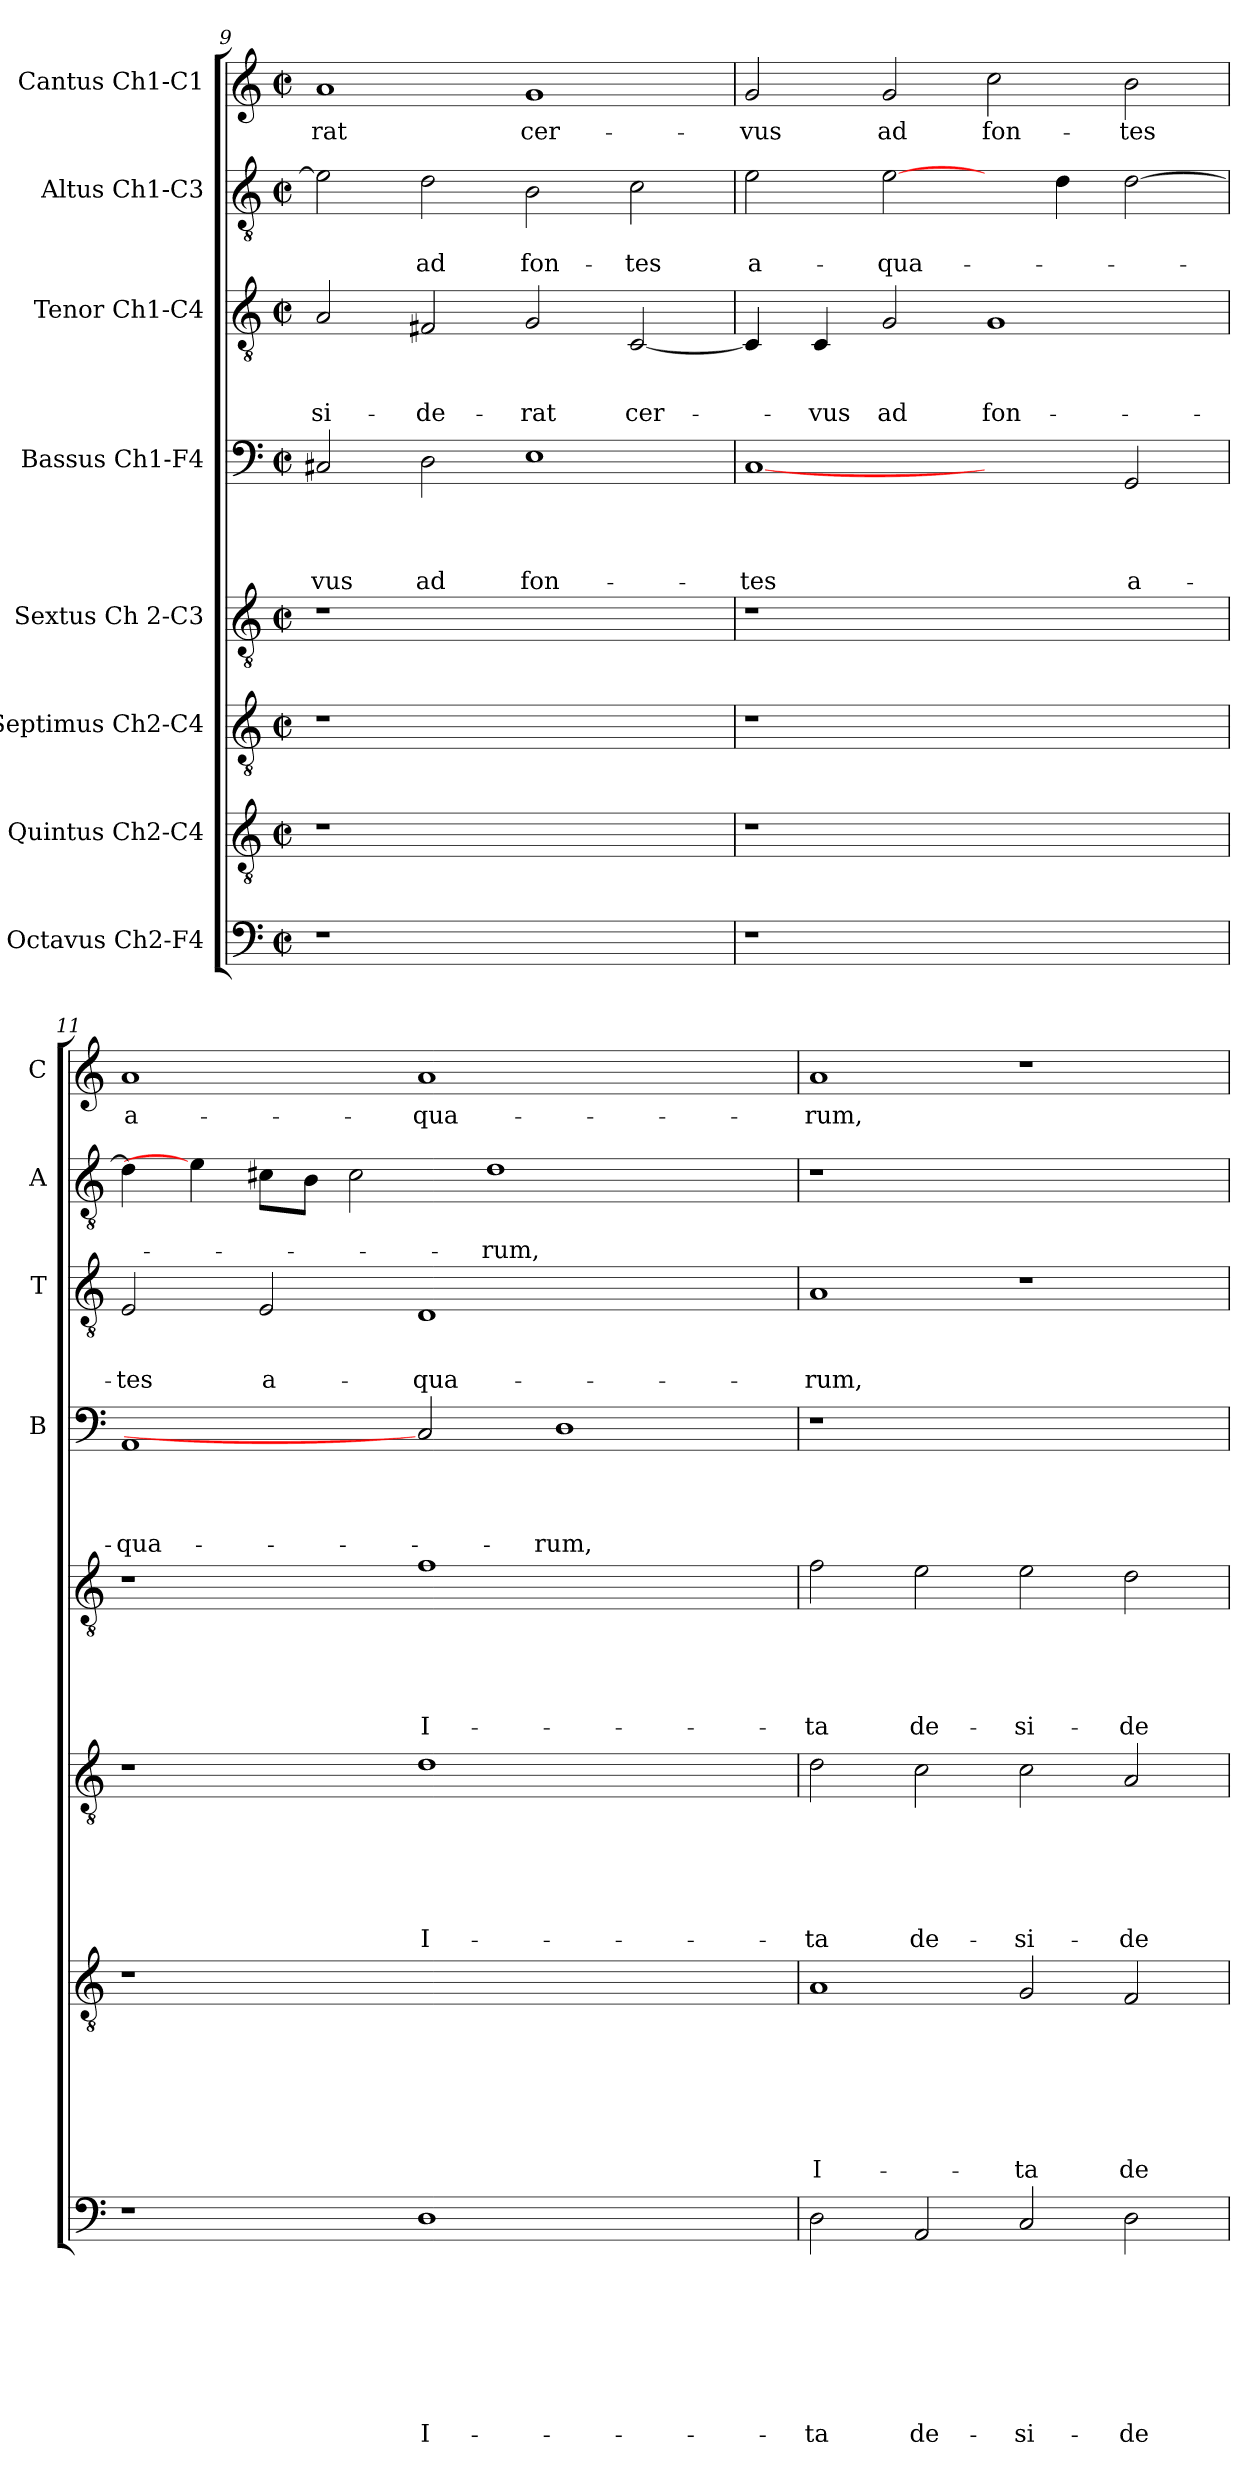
**kern	**text	**text	**text	**text	**text	**text	**text	**text	**kern	**text	**text	**text	**text	**text	**text	**text	**kern	**text	**text	**text	**text	**text	**text	**kern	**text	**text	**text	**text	**text	**kern	**text	**text	**text	**text	**kern	**text	**text	**text	**kern	**text	**text	**kern	**text
*part8	*part8	*part8	*part8	*part8	*part8	*part8	*part8	*part8	*part7	*part7	*part7	*part7	*part7	*part7	*part7	*part7	*part6	*part6	*part6	*part6	*part6	*part6	*part6	*part5	*part5	*part5	*part5	*part5	*part5	*part4	*part4	*part4	*part4	*part4	*part3	*part3	*part3	*part3	*part2	*part2	*part2	*part1	*part1
*staff8	*staff8	*staff8	*staff8	*staff8	*staff8	*staff8	*staff8	*staff8	*staff7	*staff7	*staff7	*staff7	*staff7	*staff7	*staff7	*staff7	*staff6	*staff6	*staff6	*staff6	*staff6	*staff6	*staff6	*staff5	*staff5	*staff5	*staff5	*staff5	*staff5	*staff4	*staff4	*staff4	*staff4	*staff4	*staff3	*staff3	*staff3	*staff3	*staff2	*staff2	*staff2	*staff1	*staff1
*I"Octavus Ch2-F4	*	*	*	*	*	*	*	*	*I"Quintus Ch2-C4	*	*	*	*	*	*	*	*I"Septimus Ch2-C4	*	*	*	*	*	*	*I"Sextus Ch 2-C3	*	*	*	*	*	*I"Bassus Ch1-F4	*	*	*	*	*I"Tenor Ch1-C4	*	*	*	*I"Altus Ch1-C3	*	*	*I"Cantus Ch1-C1	*
*	*	*	*	*	*	*	*	*	*	*	*	*	*	*	*	*	*	*	*	*	*	*	*	*	*	*	*	*	*	*I'B	*	*	*	*	*I'T	*	*	*	*I'A	*	*	*I'C	*
*clefF4	*	*	*	*	*	*	*	*	*clefGv2	*	*	*	*	*	*	*	*clefGv2	*	*	*	*	*	*	*clefGv2	*	*	*	*	*	*clefF4	*	*	*	*	*clefGv2	*	*	*	*clefGv2	*	*	*clefG2	*
*k[]	*	*	*	*	*	*	*	*	*k[]	*	*	*	*	*	*	*	*k[]	*	*	*	*	*	*	*k[]	*	*	*	*	*	*k[]	*	*	*	*	*k[]	*	*	*	*k[]	*	*	*k[]	*
*C:	*	*	*	*	*	*	*	*	*C:	*	*	*	*	*	*	*	*C:	*	*	*	*	*	*	*C:	*	*	*	*	*	*C:	*	*	*	*	*C:	*	*	*	*C:	*	*	*C:	*
*M2/2	*	*	*	*	*	*	*	*	*M2/2	*	*	*	*	*	*	*	*M2/2	*	*	*	*	*	*	*M2/2	*	*	*	*	*	*M2/2	*	*	*	*	*M2/2	*	*	*	*M2/2	*	*	*M2/2	*
*met(c|)	*	*	*	*	*	*	*	*	*met(c|)	*	*	*	*	*	*	*	*met(c|)	*	*	*	*	*	*	*met(c|)	*	*	*	*	*	*met(c|)	*	*	*	*	*met(c|)	*	*	*	*met(c|)	*	*	*met(c|)	*
=9	=9	=9	=9	=9	=9	=9	=9	=9	=9	=9	=9	=9	=9	=9	=9	=9	=9	=9	=9	=9	=9	=9	=9	=9	=9	=9	=9	=9	=9	=9	=9	=9	=9	=9	=9	=9	=9	=9	=9	=9	=9	=9	=9
!	!	!	!	!	!	!	!	!	!	!	!	!	!	!	!	!	!	!	!	!	!	!	!	!	!	!	!	!	!	!	!	!	!	!LO:LY:b	!	!	!	!LO:LY:b	!	!	!	!	!LO:LY:b
1r	.	.	.	.	.	.	.	.	1r	.	.	.	.	.	.	.	1r	.	.	.	.	.	.	1r	.	.	.	.	.	2C#X/	.	.	.	-vus	2A/	.	.	-si-	2e\]	.	.	1a	-rat
!	!	!	!	!	!	!	!	!	!	!	!	!	!	!	!	!	!	!	!	!	!	!	!	!	!	!	!	!	!	!	!	!	!	!LO:LY:b	!	!	!	!LO:LY:b	!	!	!LO:LY:b	!	!
.	.	.	.	.	.	.	.	.	.	.	.	.	.	.	.	.	.	.	.	.	.	.	.	.	.	.	.	.	.	2D\	.	.	.	ad	2F#X/	.	.	-de-	2d\	.	ad	.	.
!	!	!	!	!	!	!	!	!	!	!	!	!	!	!	!	!	!	!	!	!	!	!	!	!	!	!	!	!	!	!	!	!	!	!LO:LY:b	!	!	!	!LO:LY:b	!	!	!LO:LY:b	!	!LO:LY:b
1ryy	.	.	.	.	.	.	.	.	1ryy	.	.	.	.	.	.	.	1ryy	.	.	.	.	.	.	1ryy	.	.	.	.	.	1E	.	.	.	fon-	2G/	.	.	-rat	2B\	.	fon-	1g	cer-
!	!	!	!	!	!	!	!	!	!	!	!	!	!	!	!	!	!	!	!	!	!	!	!	!	!	!	!	!	!	!	!	!	!	!	!	!	!	!LO:LY:b	!	!	!LO:LY:b	!	!
.	.	.	.	.	.	.	.	.	.	.	.	.	.	.	.	.	.	.	.	.	.	.	.	.	.	.	.	.	.	.	.	.	.	.	[2C/	.	.	cer-	2c\	.	-tes	.	.
=10	=10	=10	=10	=10	=10	=10	=10	=10	=10	=10	=10	=10	=10	=10	=10	=10	=10	=10	=10	=10	=10	=10	=10	=10	=10	=10	=10	=10	=10	=10	=10	=10	=10	=10	=10	=10	=10	=10	=10	=10	=10	=10	=10
!	!	!	!	!	!	!	!	!	!	!	!	!	!	!	!	!	!	!	!	!	!	!	!	!	!	!	!	!	!	!	!	!	!	!LO:LY:b	!	!	!	!	!	!	!LO:LY:b	!	!LO:LY:b
1r	.	.	.	.	.	.	.	.	1r	.	.	.	.	.	.	.	1r	.	.	.	.	.	.	1r	.	.	.	.	.	[1C	.	.	.	-tes	4C/]	.	.	.	2e\	.	a-	2g/	-vus
!	!	!	!	!	!	!	!	!	!	!	!	!	!	!	!	!	!	!	!	!	!	!	!	!	!	!	!	!	!	!	!	!	!	!	!	!	!	!LO:LY:b	!	!	!	!	!
.	.	.	.	.	.	.	.	.	.	.	.	.	.	.	.	.	.	.	.	.	.	.	.	.	.	.	.	.	.	.	.	.	.	.	4C/	.	.	-vus	.	.	.	.	.
!	!	!	!	!	!	!	!	!	!	!	!	!	!	!	!	!	!	!	!	!	!	!	!	!	!	!	!	!	!	!	!	!	!	!	!	!	!	!LO:LY:b	!	!	!LO:LY:b	!	!LO:LY:b
.	.	.	.	.	.	.	.	.	.	.	.	.	.	.	.	.	.	.	.	.	.	.	.	.	.	.	.	.	.	.	.	.	.	.	2G/	.	.	ad	[2e\	.	-qua-	2g/	ad
!	!	!	!	!	!	!	!	!	!	!	!	!	!	!	!	!	!	!	!	!	!	!	!	!	!	!	!	!	!	!	!	!	!	!	!	!	!	!LO:LY:b	!	!	!	!	!LO:LY:b
1ryy	.	.	.	.	.	.	.	.	1ryy	.	.	.	.	.	.	.	1ryy	.	.	.	.	.	.	1ryy	.	.	.	.	.	2ryy	.	.	.	.	1G	.	.	fon-	4ryy	.	.	2cc\	fon-
.	.	.	.	.	.	.	.	.	.	.	.	.	.	.	.	.	.	.	.	.	.	.	.	.	.	.	.	.	.	.	.	.	.	.	.	.	.	.	4d\	.	.	.	.
!	!	!	!	!	!	!	!	!	!	!	!	!	!	!	!	!	!	!	!	!	!	!	!	!	!	!	!	!	!	!	!	!	!	!LO:LY:b	!	!	!	!	!	!	!	!	!LO:LY:b
.	.	.	.	.	.	.	.	.	.	.	.	.	.	.	.	.	.	.	.	.	.	.	.	.	.	.	.	.	.	2GG/	.	.	.	a-	.	.	.	.	[2d\	.	.	2b\	-tes
!!LO:PB:g=z
=11	=11	=11	=11	=11	=11	=11	=11	=11	=11	=11	=11	=11	=11	=11	=11	=11	=11	=11	=11	=11	=11	=11	=11	=11	=11	=11	=11	=11	=11	=11	=11	=11	=11	=11	=11	=11	=11	=11	=11	=11	=11	=11	=11
!	!	!	!	!	!	!	!	!	!	!	!	!	!	!	!	!	!	!	!	!	!	!	!	!	!	!	!	!	!	!	!	!	!	!LO:LY:b	!	!	!	!LO:LY:b	!	!	!	!	!LO:LY:b
1r	.	.	.	.	.	.	.	.	1r	.	.	.	.	.	.	.	1r	.	.	.	.	.	.	1r	.	.	.	.	.	1AA	.	.	.	-qua-	2E/	.	.	-tes	4d\]	.	.	1a	a-
.	.	.	.	.	.	.	.	.	.	.	.	.	.	.	.	.	.	.	.	.	.	.	.	.	.	.	.	.	.	.	.	.	.	.	.	.	.	.	4e\]	.	.	.	.
!	!	!	!	!	!	!	!	!	!	!	!	!	!	!	!	!	!	!	!	!	!	!	!	!	!	!	!	!	!	!	!	!	!	!	!	!	!	!LO:LY:b	!	!	!	!	!
.	.	.	.	.	.	.	.	.	.	.	.	.	.	.	.	.	.	.	.	.	.	.	.	.	.	.	.	.	.	.	.	.	.	.	2E/	.	.	a-	8c#X\L	.	.	.	.
.	.	.	.	.	.	.	.	.	.	.	.	.	.	.	.	.	.	.	.	.	.	.	.	.	.	.	.	.	.	.	.	.	.	.	.	.	.	.	8B\J	.	.	.	.
.	.	.	.	.	.	.	.	.	.	.	.	.	.	.	.	.	.	.	.	.	.	.	.	.	.	.	.	.	.	.	.	.	.	.	.	.	.	.	2c#\	.	.	.	.
!	!	!	!	!	!	!	!	!LO:LY:b	!	!	!	!	!	!	!	!	!	!	!	!	!	!	!LO:LY:b	!	!	!	!	!	!LO:LY:b	!	!	!	!	!	!	!	!	!LO:LY:b	!	!	!	!	!LO:LY:b
1D	.	.	.	.	.	.	.	I-	1.ryy	.	.	.	.	.	.	.	1d	.	.	.	.	.	I-	1f	.	.	.	.	I-	2C]	.	.	.	.	1D	.	.	-qua-	.	.	.	1a	-qua-
!	!	!	!	!	!	!	!	!	!	!	!	!	!	!	!	!	!	!	!	!	!	!	!	!	!	!	!	!	!	!	!	!	!	!	!	!	!	!	!	!	!LO:LY:b	!	!
.	.	.	.	.	.	.	.	.	.	.	.	.	.	.	.	.	.	.	.	.	.	.	.	.	.	.	.	.	.	.	.	.	.	.	.	.	.	.	1d	.	-rum,	.	.
!	!	!	!	!	!	!	!	!	!	!	!	!	!	!	!	!	!	!	!	!	!	!	!	!	!	!	!	!	!	!	!	!	!	!LO:LY:b	!	!	!	!	!	!	!	!	!
.	.	.	.	.	.	.	.	.	.	.	.	.	.	.	.	.	.	.	.	.	.	.	.	.	.	.	.	.	.	1D	.	.	.	-rum,	.	.	.	.	.	.	.	.	.
2ryy	.	.	.	.	.	.	.	.	.	.	.	.	.	.	.	.	2ryy	.	.	.	.	.	.	2ryy	.	.	.	.	.	.	.	.	.	.	2ryy	.	.	.	.	.	.	2ryy	.
.	.	.	.	.	.	.	.	.	.	.	.	.	.	.	.	.	.	.	.	.	.	.	.	.	.	.	.	.	.	.	.	.	.	.	.	.	.	.	4ryy	.	.	.	.
=12	=12	=12	=12	=12	=12	=12	=12	=12	=12	=12	=12	=12	=12	=12	=12	=12	=12	=12	=12	=12	=12	=12	=12	=12	=12	=12	=12	=12	=12	=12	=12	=12	=12	=12	=12	=12	=12	=12	=12	=12	=12	=12	=12
!	!	!	!	!	!	!	!	!LO:LY:b	!	!	!	!	!	!	!	!LO:LY:b	!	!	!	!	!	!	!LO:LY:b	!	!	!	!	!	!LO:LY:b	!	!	!	!	!	!	!	!	!LO:LY:b	!	!	!	!	!LO:LY:b
2D\	.	.	.	.	.	.	.	-ta	1A	.	.	.	.	.	.	I-	2d\	.	.	.	.	.	-ta	2f\	.	.	.	.	-ta	1r	.	.	.	.	1A	.	.	-rum,	1r	.	.	1a	-rum,
!	!	!	!	!	!	!	!	!LO:LY:b	!	!	!	!	!	!	!	!	!	!	!	!	!	!	!LO:LY:b	!	!	!	!	!	!LO:LY:b	!	!	!	!	!	!	!	!	!	!	!	!	!	!
2AA/	.	.	.	.	.	.	.	de-	.	.	.	.	.	.	.	.	2c\	.	.	.	.	.	de-	2e\	.	.	.	.	de-	.	.	.	.	.	.	.	.	.	.	.	.	.	.
!	!	!	!	!	!	!	!	!LO:LY:b	!	!	!	!	!	!	!	!LO:LY:b	!	!	!	!	!	!	!LO:LY:b	!	!	!	!	!	!LO:LY:b	!	!	!	!	!	!	!	!	!	!	!	!	!	!
2C/	.	.	.	.	.	.	.	-si-	2G/	.	.	.	.	.	.	-ta	2c\	.	.	.	.	.	-si-	2e\	.	.	.	.	-si-	1ryy	.	.	.	.	1r	.	.	.	1ryy	.	.	1r	.
!	!	!	!	!	!	!	!	!LO:LY:b	!	!	!	!	!	!	!	!LO:LY:b	!	!	!	!	!	!	!LO:LY:b	!	!	!	!	!	!LO:LY:b	!	!	!	!	!	!	!	!	!	!	!	!	!	!
2D\	.	.	.	.	.	.	.	-de-	2F/	.	.	.	.	.	.	de-	2A/	.	.	.	.	.	-de-	2d\	.	.	.	.	-de-	.	.	.	.	.	.	.	.	.	.	.	.	.	.
=	=	=	=	=	=	=	=	=	=	=	=	=	=	=	=	=	=	=	=	=	=	=	=	=	=	=	=	=	=	=	=	=	=	=	=	=	=	=	=	=	=	=	=
*-	*-	*-	*-	*-	*-	*-	*-	*-	*-	*-	*-	*-	*-	*-	*-	*-	*-	*-	*-	*-	*-	*-	*-	*-	*-	*-	*-	*-	*-	*-	*-	*-	*-	*-	*-	*-	*-	*-	*-	*-	*-	*-	*-
